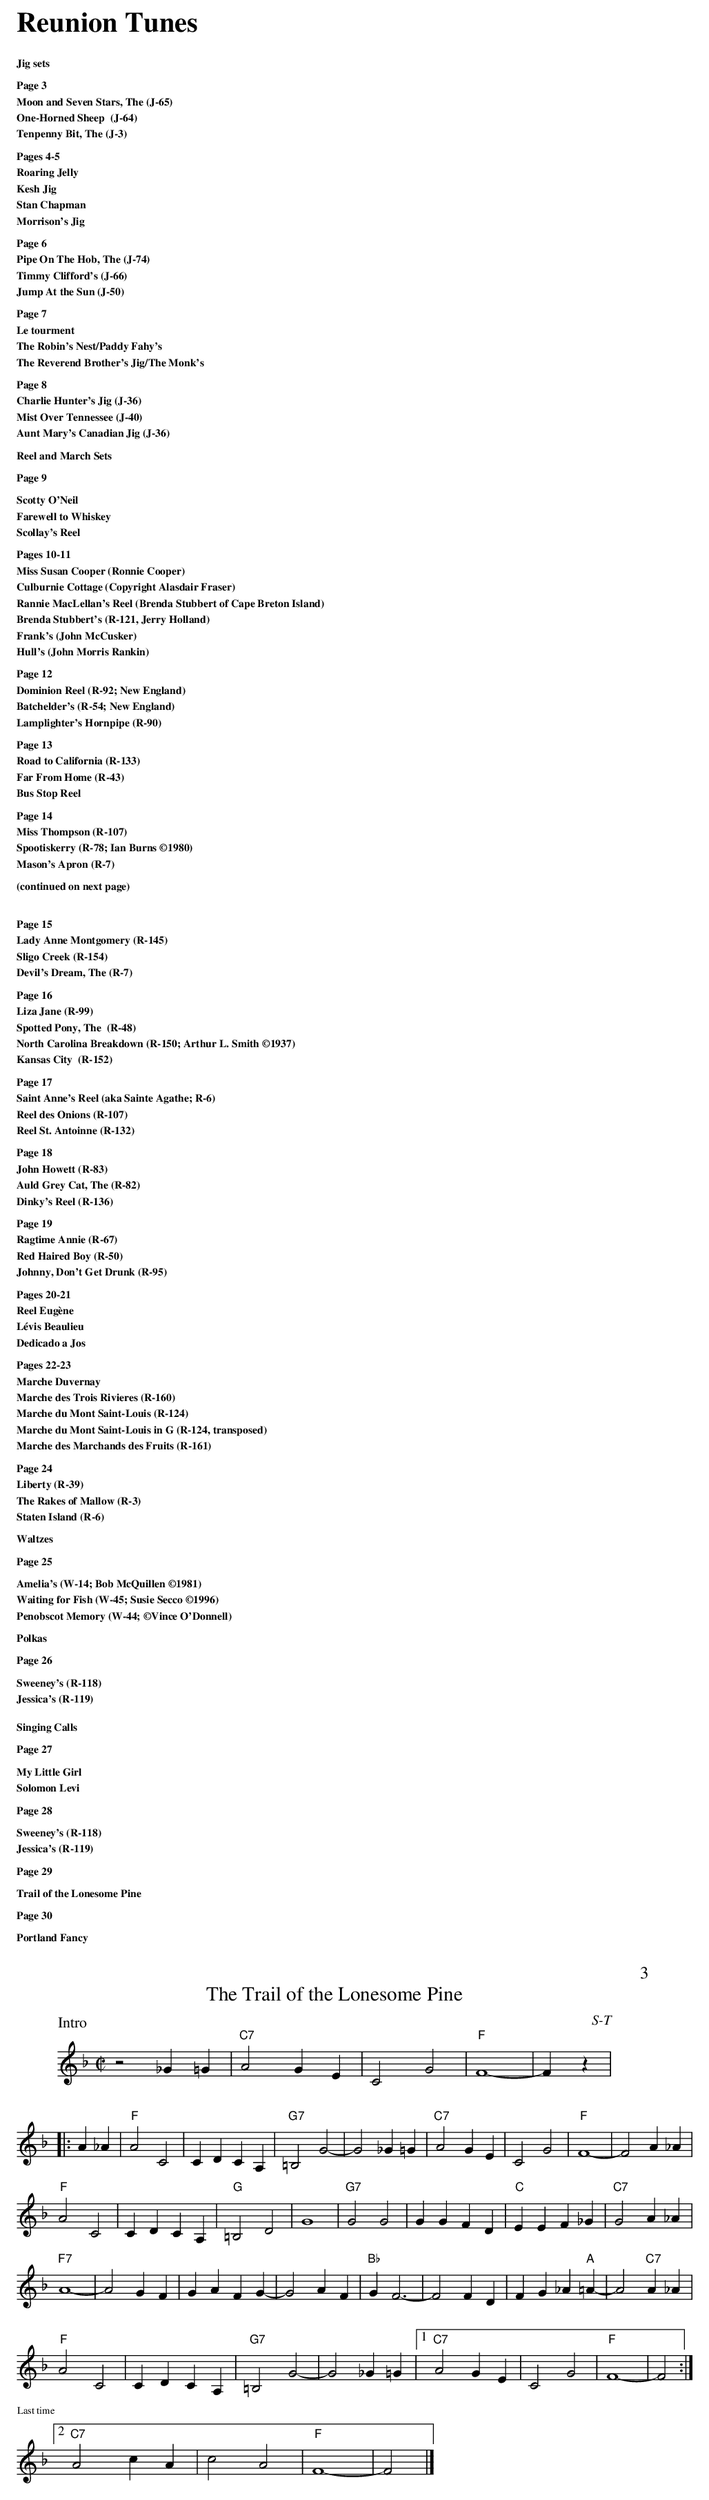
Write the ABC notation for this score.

X:1
T: Trail of the Lonesome Pine, The
C: S-T
M: C|
P: Intro
K: F
z4 _G2=G2| "C7"A4 G2E2| C4 G4| "F"F8-| F2z2 |
P:
|:A2_A2| \
"F"A4 C4| C2D2 C2A,2| "G7"=B,4 G4-| G4 _G2=G2| "C7"A4 G2E2| C4 G4| "F"F8-| F4 A2_A2|
"F"A4 C4| C2D2 C2A,2| "G"=B,4 D4| G8| "G7"G4 G4| G2G2 F2D2| "C"E2E2 F2_G2| "C7"G4 A2_A2|
"F7"A8-| A4 G2F2| G2A2 F2G2-| G4 A2F2| "Bb"G2 F6-| F4 F2D2| F2G2 _A2"A"=A2-| A4 "C7"A2_A2|
%%vskip 5pt
"F"A4 C4| C2D2 C2A,2| "G7"=B,4 G4-| G4 _G2=G2 |1 \
  "C7"A4 G2E2| C4 G4| "F"F8-| F4 :|
%%text Last time
%%vskip 4pt
[2 "C7"A4 c2A2| c4 A4| "F"F8-| F4 |]
